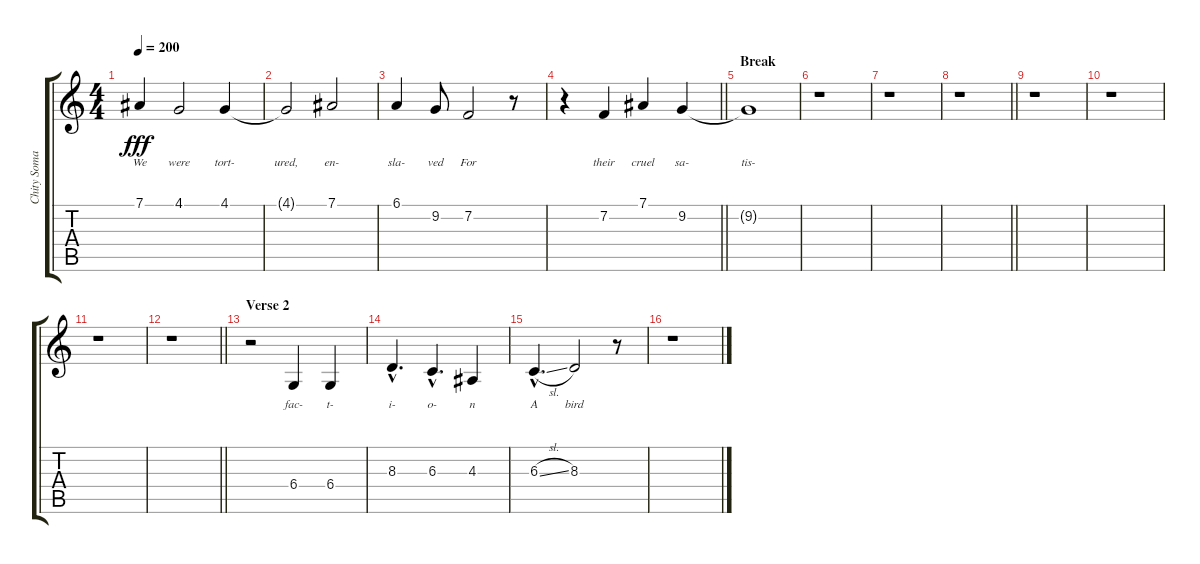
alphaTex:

\track ("Chity Somapala - Vocals" "Chity Soma") {instrument violin}
\staff {score tabs}
\tuning (Eb4 Bb3 Gb3 Db3 Ab2 Eb2) {hide}
\ts (4 4)
\tempo 200
\clef g2
\ks c
7.1.4{lyrics (0 "We") lyrics (1 "") lyrics (2 "") lyrics (3 "") lyrics (4 "") dy fff} 4.1.2{lyrics (0 "were") lyrics (1 "") lyrics (2 "") lyrics (3 "") lyrics (4 "")} 4.1.4{lyrics (0 "tort-") lyrics (1 "") lyrics (2 "") lyrics (3 "") lyrics (4 "")} |
4.1{t}.2{lyrics (0 "ured,") lyrics (1 "") lyrics (2 "") lyrics (3 "") lyrics (4 "")} 7.1.2{lyrics (0 "en-") lyrics (1 "") lyrics (2 "") lyrics (3 "") lyrics (4 "")} |
6.1.4{lyrics (0 "sla-") lyrics (1 "") lyrics (2 "") lyrics (3 "") lyrics (4 "")} 9.2.8{lyrics (0 "ved") lyrics (1 "") lyrics (2 "") lyrics (3 "") lyrics (4 "")} 7.2.2{lyrics (0 "For") lyrics (1 "") lyrics (2 "") lyrics (3 "") lyrics (4 "")} r.8 |
\barLineRight lightlight
r.4 7.2.4{lyrics (0 "their") lyrics (1 "") lyrics (2 "") lyrics (3 "") lyrics (4 "")} 7.1.4{lyrics (0 "cruel") lyrics (1 "") lyrics (2 "") lyrics (3 "") lyrics (4 "")} 9.2.4{lyrics (0 "sa-") lyrics (1 "") lyrics (2 "") lyrics (3 "") lyrics (4 "")} |
\section ("" "Break")
9.2{t}.1{lyrics (0 "tis-") lyrics (1 "") lyrics (2 "") lyrics (3 "") lyrics (4 "")} |
r.1 |
r.1 |
\barLineRight lightlight
r.1 |
r.1 |
r.1 |
r.1 |
\barLineRight lightlight
r.1 |
\section ("" "Verse 2")
r.2 6.4.4{lyrics (0 "fac-") lyrics (1 "") lyrics (2 "") lyrics (3 "") lyrics (4 "")} 6.4.4{lyrics (0 "t-") lyrics (1 "") lyrics (2 "") lyrics (3 "") lyrics (4 "")} |
8.3{hac}.4{d lyrics (0 "i-") lyrics (1 "") lyrics (2 "") lyrics (3 "") lyrics (4 "")} 6.3{hac}.4{d lyrics (0 "o-") lyrics (1 "") lyrics (2 "") lyrics (3 "") lyrics (4 "")} 4.3.4{lyrics (0 "n") lyrics (1 "") lyrics (2 "") lyrics (3 "") lyrics (4 "")} |
6.3{sl hac}.4{d lyrics (0 "A") lyrics (1 "") lyrics (2 "") lyrics (3 "") lyrics (4 "")} 8.3.2{lyrics (0 "bird") lyrics (1 "") lyrics (2 "") lyrics (3 "") lyrics (4 "")} r.8 |
r.1
